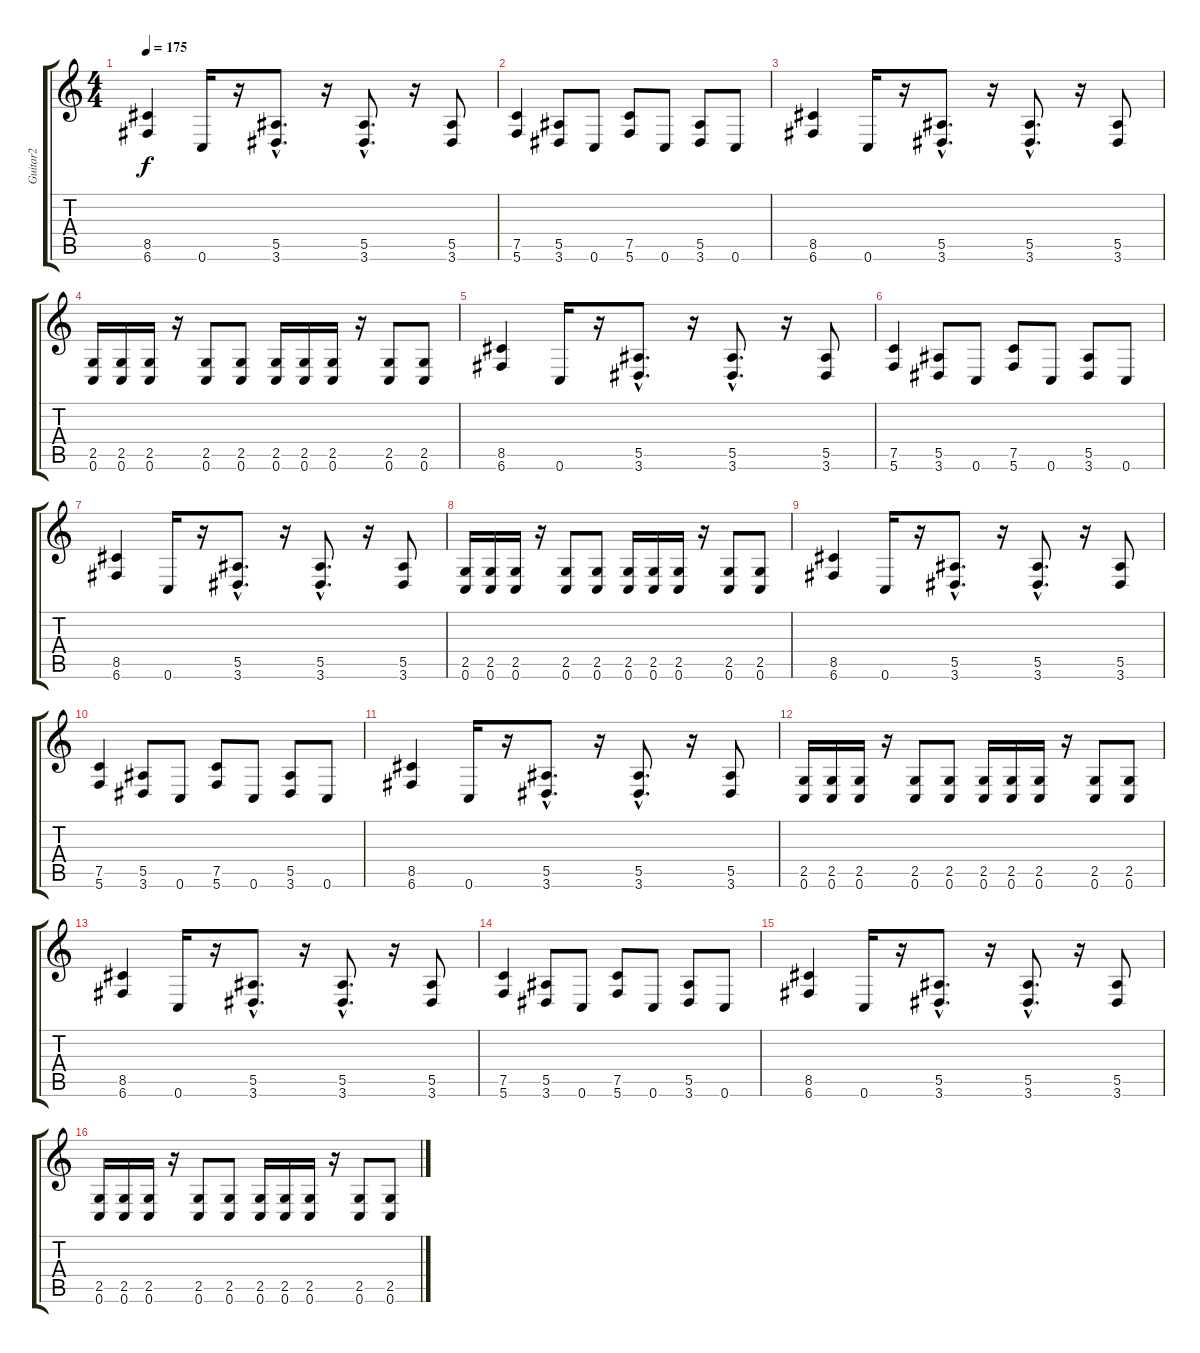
\track ("Guitar2" "Guitar2") {instrument distortionguitar}
\staff {score tabs}
\tuning (C4 G3 Eb3 Bb2 F2 C2) {hide}
\ts (4 4)
\tempo 175
\clef g2
\ks c
(8.5 6.6).4{dy f} 0.6.16 r.16 (5.5{hac} 3.6{hac}).8{d} r.16 (5.5{hac} 3.6{hac}).8{d} r.16 (5.5 3.6).8 |
(7.5 5.6).4 (5.5 3.6).8 0.6.8 (7.5 5.6).8 0.6.8 (5.5 3.6).8 0.6.8 |
(8.5 6.6).4 0.6.16 r.16 (5.5{hac} 3.6{hac}).8{d} r.16 (5.5{hac} 3.6{hac}).8{d} r.16 (5.5 3.6).8 |
(2.5 0.6).16 (2.5 0.6).16 (2.5 0.6).16 r.16 (2.5 0.6).8 (2.5 0.6).8 (2.5 0.6).16 (2.5 0.6).16 (2.5 0.6).16 r.16 (2.5 0.6).8 (2.5 0.6).8 |
(8.5 6.6).4 0.6.16 r.16 (5.5{hac} 3.6{hac}).8{d} r.16 (5.5{hac} 3.6{hac}).8{d} r.16 (5.5 3.6).8 |
(7.5 5.6).4 (5.5 3.6).8 0.6.8 (7.5 5.6).8 0.6.8 (5.5 3.6).8 0.6.8 |
(8.5 6.6).4 0.6.16 r.16 (5.5{hac} 3.6{hac}).8{d} r.16 (5.5{hac} 3.6{hac}).8{d} r.16 (5.5 3.6).8 |
(2.5 0.6).16 (2.5 0.6).16 (2.5 0.6).16 r.16 (2.5 0.6).8 (2.5 0.6).8 (2.5 0.6).16 (2.5 0.6).16 (2.5 0.6).16 r.16 (2.5 0.6).8 (2.5 0.6).8 |
(8.5 6.6).4 0.6.16 r.16 (5.5{hac} 3.6{hac}).8{d} r.16 (5.5{hac} 3.6{hac}).8{d} r.16 (5.5 3.6).8 |
(7.5 5.6).4 (5.5 3.6).8 0.6.8 (7.5 5.6).8 0.6.8 (5.5 3.6).8 0.6.8 |
(8.5 6.6).4 0.6.16 r.16 (5.5{hac} 3.6{hac}).8{d} r.16 (5.5{hac} 3.6{hac}).8{d} r.16 (5.5 3.6).8 |
(2.5 0.6).16 (2.5 0.6).16 (2.5 0.6).16 r.16 (2.5 0.6).8 (2.5 0.6).8 (2.5 0.6).16 (2.5 0.6).16 (2.5 0.6).16 r.16 (2.5 0.6).8 (2.5 0.6).8 |
(8.5 6.6).4 0.6.16 r.16 (5.5{hac} 3.6{hac}).8{d} r.16 (5.5{hac} 3.6{hac}).8{d} r.16 (5.5 3.6).8 |
(7.5 5.6).4 (5.5 3.6).8 0.6.8 (7.5 5.6).8 0.6.8 (5.5 3.6).8 0.6.8 |
(8.5 6.6).4 0.6.16 r.16 (5.5{hac} 3.6{hac}).8{d} r.16 (5.5{hac} 3.6{hac}).8{d} r.16 (5.5 3.6).8 |
(2.5 0.6).16 (2.5 0.6).16 (2.5 0.6).16 r.16 (2.5 0.6).8 (2.5 0.6).8 (2.5 0.6).16 (2.5 0.6).16 (2.5 0.6).16 r.16 (2.5 0.6).8 (2.5 0.6).8
